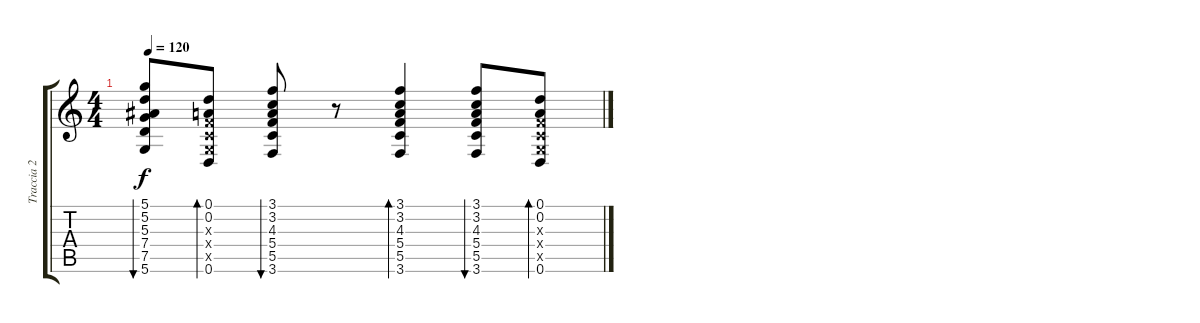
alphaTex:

\track ("Traccia 2" "Traccia 2") {instrument acousticguitarnylon}
\staff {score tabs}
\tuning (D4 A3 F3 C3 G2 D2) {hide}
\ts (4 4)
\tempo 120
\clef g2
\ks c
(5.1 5.2 5.3 7.4 7.5 5.6{t}).8{bu 60 dy f} (0.1 0.2 0.3{x} 0.4{x} 0.5{x} 0.6).8{bd 60} (3.1 3.2 4.3 5.4 5.5 3.6).8{bu 60} r.8 (3.1 3.2 4.3 5.4 5.5 3.6).4{bd 60} (3.1 3.2 4.3 5.4 5.5 3.6).8{bu 60} (0.1 0.2 0.3{x} 0.4{x} 0.5{x} 0.6).8{bd 60}
